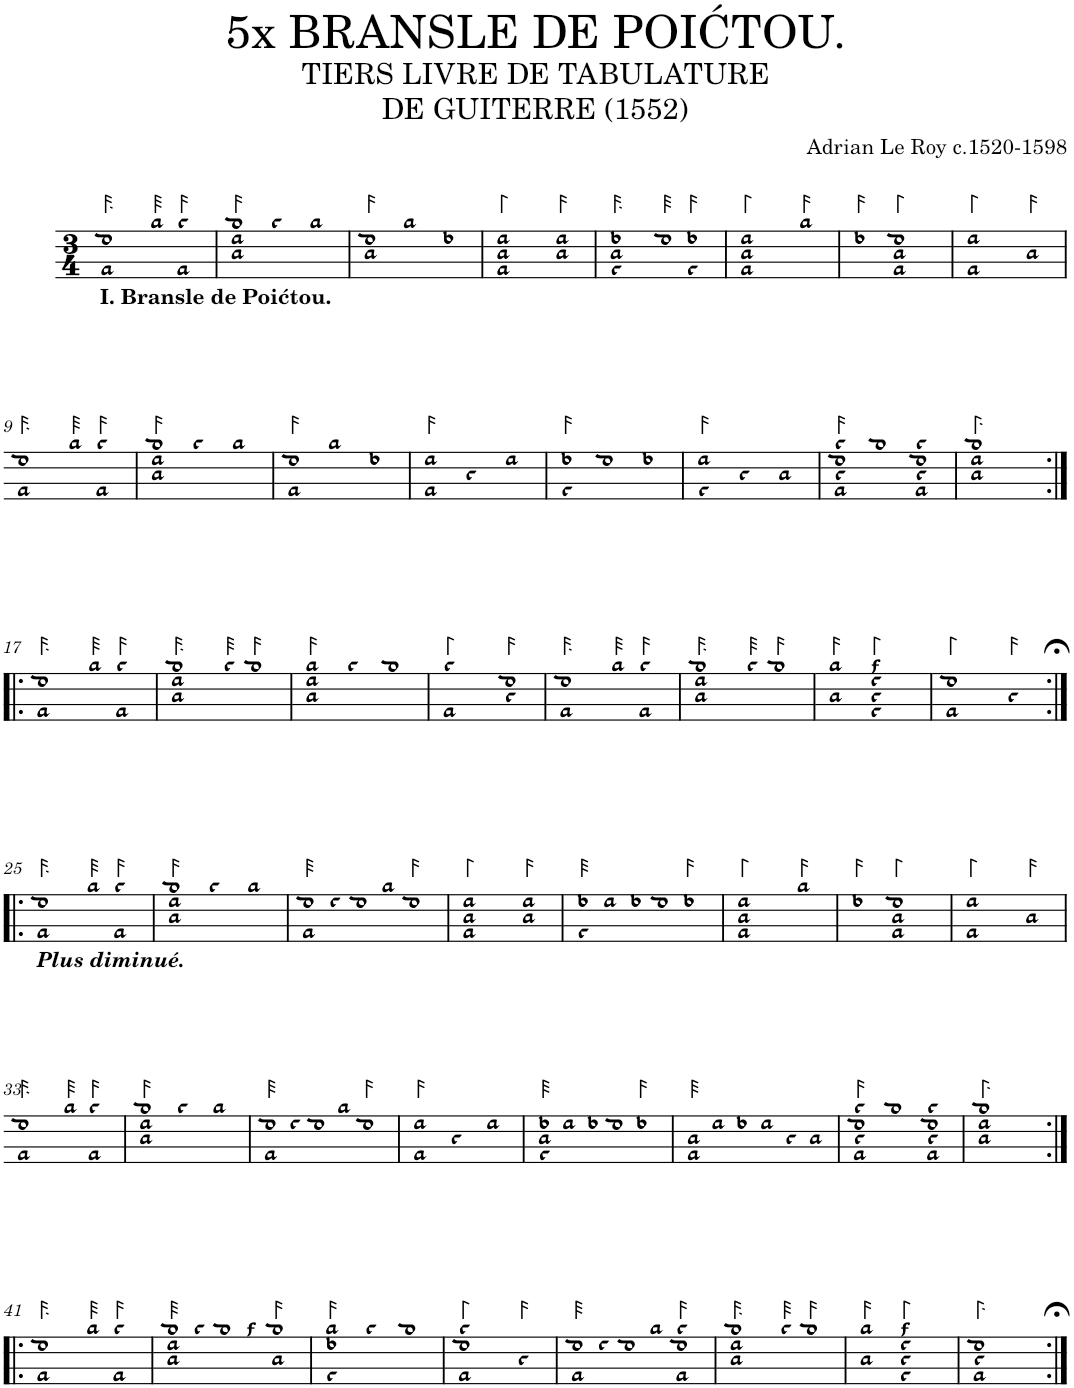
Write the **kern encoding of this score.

**kern
*part1
*staff1
*I"Akustická kytara
*I'Kyt.
*stria4
*k[f#]
*M3/4
=1
!LO:TX:b:B:t=I. Bransle de Poićtou.
4.D 4.d
8e
4D 4f#
=2
4G 4B 4g
4f#
4e
=3
4G 4d
4e
4c
=4
2D 2G 2B
4G 4B
=5
4.E 4.G 4.c
8d
4E 4c
=6
2D 2G 2B
4e
=7
4c
2D 2G 2d
=8
2D 2B
4G
!!LO:LB:g=z
=9
4.D 4.d
8e
4D 4f#
=10
4G 4B 4g
4f#
4e
=11
4D 4d
4e
4c
=12
4D 4B
4A
4B
=13
4E 4c
4d
4c
=14
4E 4B
4A
4G
=15
4D 4A 4d 4f#
4g
4D 4A 4d 4f#
=16
2.G 2.B 2.g
!!LO:LB:g=z
=17:|!|:
4.D 4.d
8e
4D 4f#
=18
4.G 4.B 4.g
8f#
4g
=19
4G 4B 4e
4f#
4g
=20
2D 2f#
4A 4d
=21
4.D 4.d
8e
4D 4f#
=22
4.G 4.B 4.g
8f#
4g
=23
4G 4e
2E 2A 2c#X 2a
=24
2D 2d
4A
!!LO:LB:g=z
=25:|!|:
!LO:TX:b:Bi:t=Plus diminué.
4.D 4.d
8e
4D 4f#
=26
4G 4B 4g
4f#
4e
=27
8D 8dL
8c#XJ
8dL
8eJ
4d
=28
2D 2G 2B
4G 4B
=29
8E 8cL
8BJ
8cL
8dJ
4c
=30
2D 2G 2B
4e
=31
4c
2D 2G 2d
=32
2D 2B
4G
!!LO:LB:g=z
=33
4.D 4.d
8e
4D 4f#
=34
4G 4B 4g
4f#
4e
=35
8D 8dL
8c#XJ
8dL
8eJ
4d
=36
4D 4B
4A
4B
=37
8E 8G 8cL
8BJ
8cL
8dJ
4c
=38
8D 8GL
8BJ
8cL
8BJ
8AL
8GJ
=39
4D 4A 4d 4f#
4g
4D 4A 4d 4f#
=40
2.G 2.B 2.g
!!LO:LB:g=z
=41:|!|:
4.D 4.d
8e
4D 4f#
=42
8G 8B 8gL
8f#J
8gL
8aJ
4G 4g
=43
4E 4c 4e
4f#
4g
=44
2D 2d 2f#
4A
=45
8D 8dL
8c#XJ
8dL
8eJ
4D 4d 4f#
=46
4.G 4.B 4.g
8f#
4g
=47
4G 4e
2E 2A 2c#X 2a
=48
2.D 2.A 2.d
=:|!
*-
